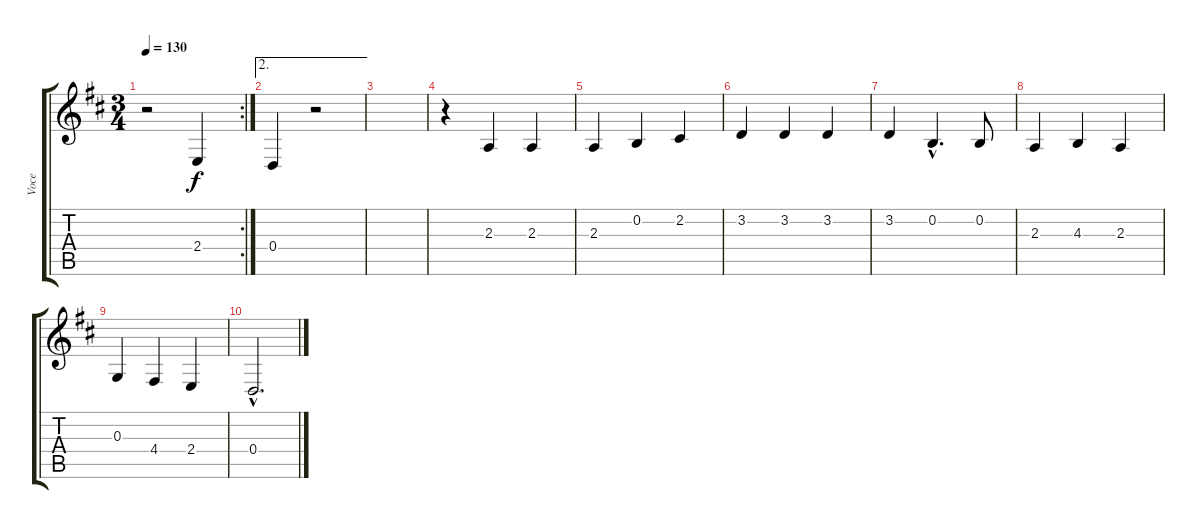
\track ("Voce" "Voce") {instrument cello}
\staff {score tabs}
\tuning (E4 B3 G3 D3 A2 E2) {hide}
\rc 2
\ts (3 4)
\tempo 130
\clef g2
\ks d
r.2{dy f} 2.4.4 |
\ae 2
0.4.4 r.2 |
|
r.4 2.3.4 2.3.4 |
2.3.4 0.2.4 2.2.4 |
3.2.4 3.2.4 3.2.4 |
3.2.4 0.2{hac}.4{d} 0.2.8 |
2.3.4 4.3.4 2.3.4 |
0.3.4 4.4.4 2.4.4 |
0.4{hac}.2{d}
